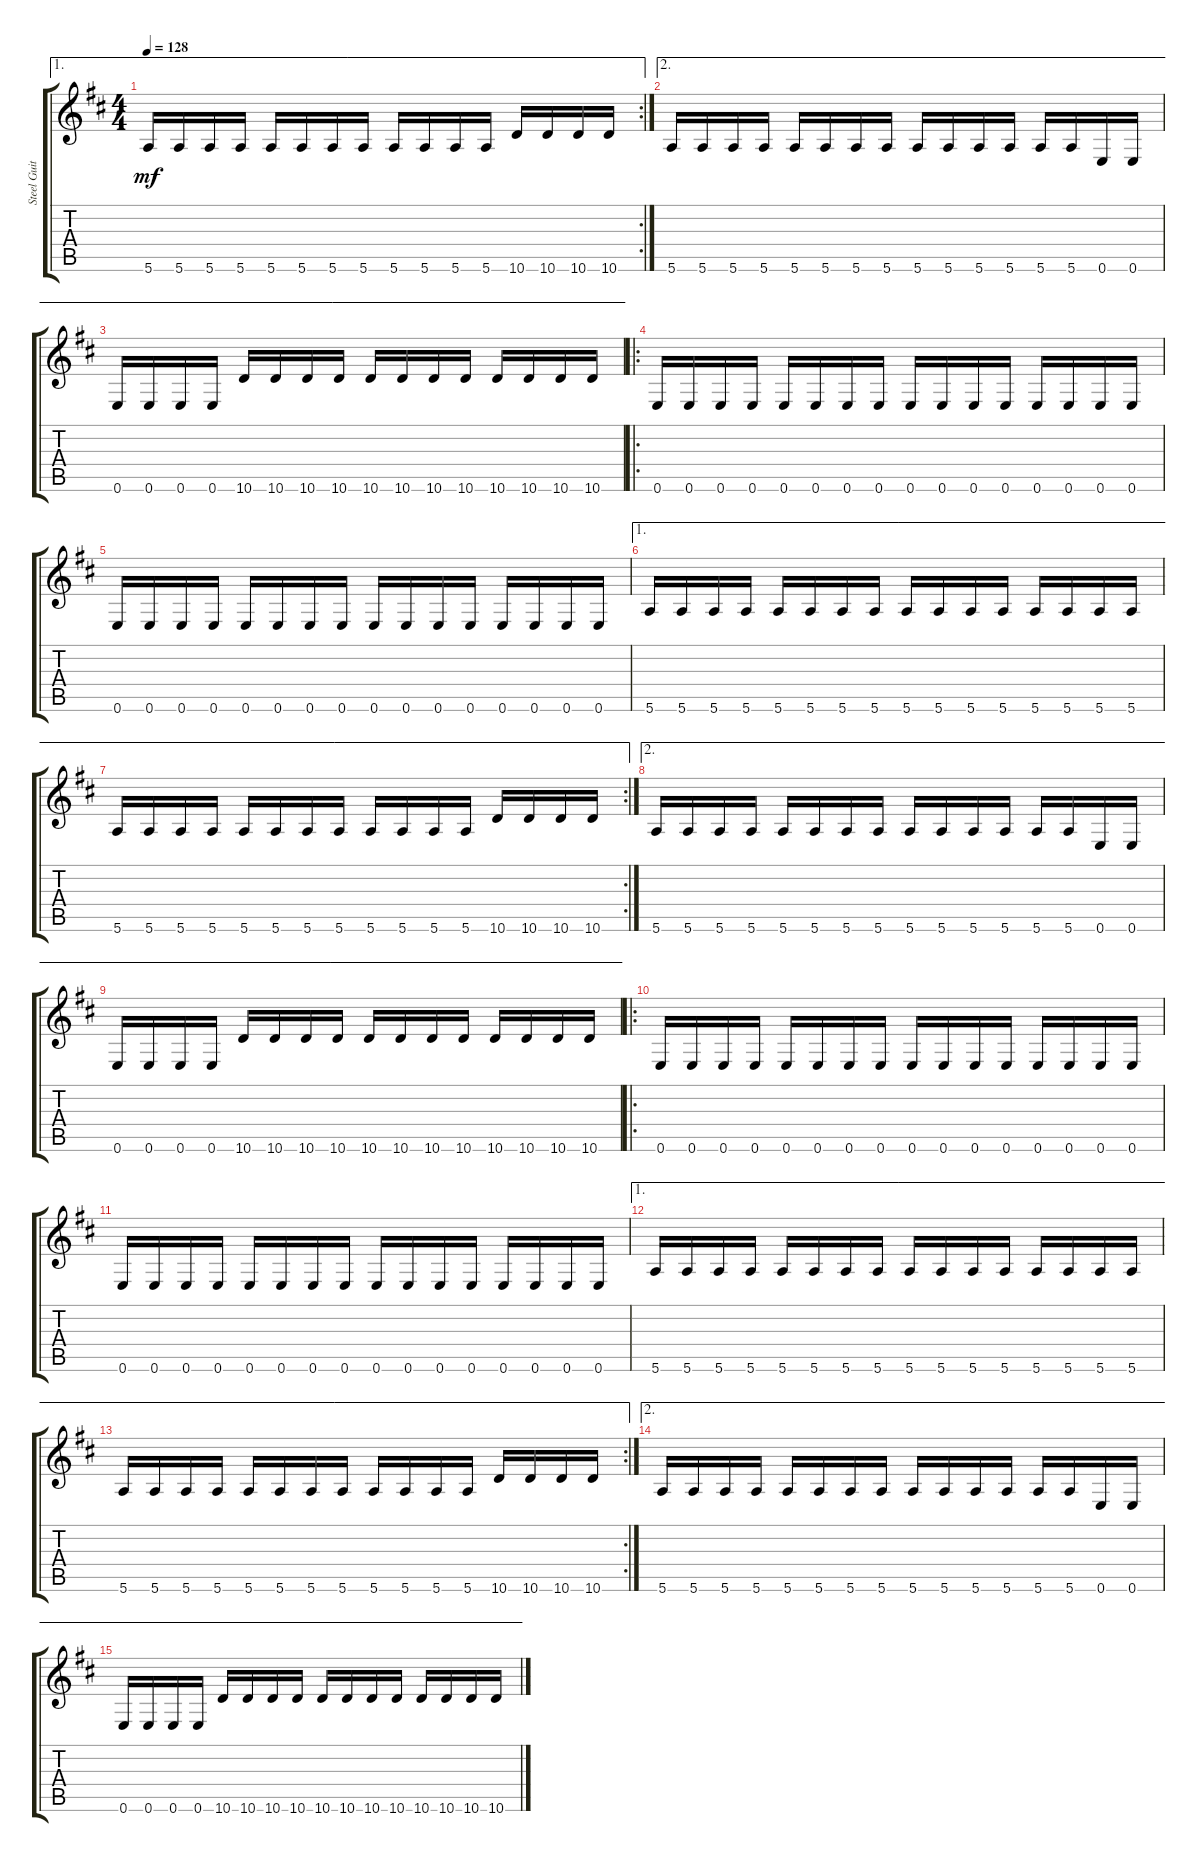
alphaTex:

\track ("Steel Guitar" "Steel Guit") {instrument acousticguitarsteel}
\staff {score tabs}
\tuning (E4 B3 G3 D3 A2 E2) {hide}
\ae 1
\rc 2
\ts (4 4)
\tempo 128
\clef g2
\ks d
5.6.16{dy mf} 5.6.16 5.6.16 5.6.16 5.6.16 5.6.16 5.6.16 5.6.16 5.6.16 5.6.16 5.6.16 5.6.16 10.6.16 10.6.16 10.6.16 10.6.16 |
\ae 2
5.6.16 5.6.16 5.6.16 5.6.16 5.6.16 5.6.16 5.6.16 5.6.16 5.6.16 5.6.16 5.6.16 5.6.16 5.6.16 5.6.16 0.6.16 0.6.16 |
\ae 2
0.6.16 0.6.16 0.6.16 0.6.16 10.6.16 10.6.16 10.6.16 10.6.16 10.6.16 10.6.16 10.6.16 10.6.16 10.6.16 10.6.16 10.6.16 10.6.16 |
\ro
0.6.16 0.6.16 0.6.16 0.6.16 0.6.16 0.6.16 0.6.16 0.6.16 0.6.16 0.6.16 0.6.16 0.6.16 0.6.16 0.6.16 0.6.16 0.6.16 |
0.6.16 0.6.16 0.6.16 0.6.16 0.6.16 0.6.16 0.6.16 0.6.16 0.6.16 0.6.16 0.6.16 0.6.16 0.6.16 0.6.16 0.6.16 0.6.16 |
\ae 1
5.6.16 5.6.16 5.6.16 5.6.16 5.6.16 5.6.16 5.6.16 5.6.16 5.6.16 5.6.16 5.6.16 5.6.16 5.6.16 5.6.16 5.6.16 5.6.16 |
\ae 1
\rc 2
5.6.16 5.6.16 5.6.16 5.6.16 5.6.16 5.6.16 5.6.16 5.6.16 5.6.16 5.6.16 5.6.16 5.6.16 10.6.16 10.6.16 10.6.16 10.6.16 |
\ae 2
5.6.16 5.6.16 5.6.16 5.6.16 5.6.16 5.6.16 5.6.16 5.6.16 5.6.16 5.6.16 5.6.16 5.6.16 5.6.16 5.6.16 0.6.16 0.6.16 |
\ae 2
0.6.16 0.6.16 0.6.16 0.6.16 10.6.16 10.6.16 10.6.16 10.6.16 10.6.16 10.6.16 10.6.16 10.6.16 10.6.16 10.6.16 10.6.16 10.6.16 |
\ro
0.6.16 0.6.16 0.6.16 0.6.16 0.6.16 0.6.16 0.6.16 0.6.16 0.6.16 0.6.16 0.6.16 0.6.16 0.6.16 0.6.16 0.6.16 0.6.16 |
0.6.16 0.6.16 0.6.16 0.6.16 0.6.16 0.6.16 0.6.16 0.6.16 0.6.16 0.6.16 0.6.16 0.6.16 0.6.16 0.6.16 0.6.16 0.6.16 |
\ae 1
5.6.16 5.6.16 5.6.16 5.6.16 5.6.16 5.6.16 5.6.16 5.6.16 5.6.16 5.6.16 5.6.16 5.6.16 5.6.16 5.6.16 5.6.16 5.6.16 |
\ae 1
\rc 2
5.6.16 5.6.16 5.6.16 5.6.16 5.6.16 5.6.16 5.6.16 5.6.16 5.6.16 5.6.16 5.6.16 5.6.16 10.6.16 10.6.16 10.6.16 10.6.16 |
\ae 2
5.6.16 5.6.16 5.6.16 5.6.16 5.6.16 5.6.16 5.6.16 5.6.16 5.6.16 5.6.16 5.6.16 5.6.16 5.6.16 5.6.16 0.6.16 0.6.16 |
\ae 2
0.6.16 0.6.16 0.6.16 0.6.16 10.6.16 10.6.16 10.6.16 10.6.16 10.6.16 10.6.16 10.6.16 10.6.16 10.6.16 10.6.16 10.6.16 10.6.16
